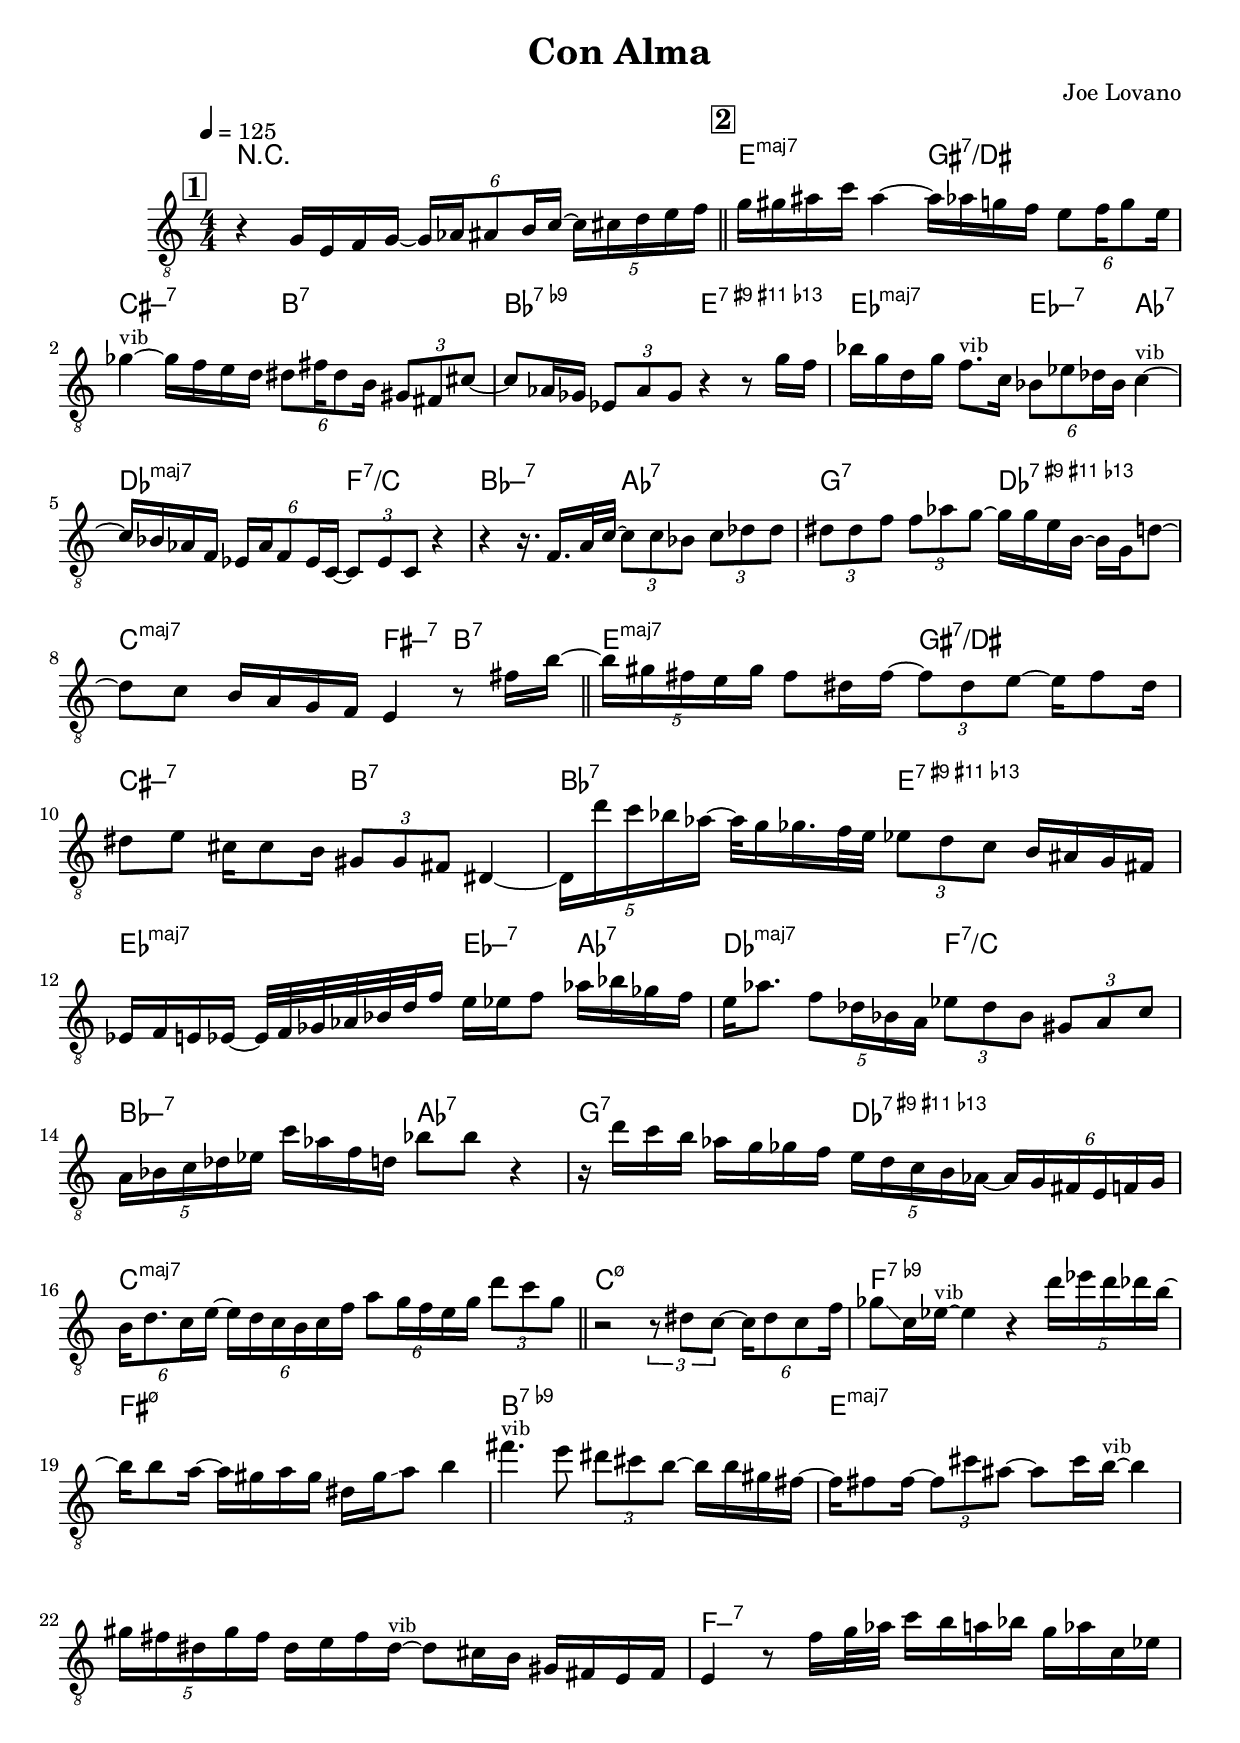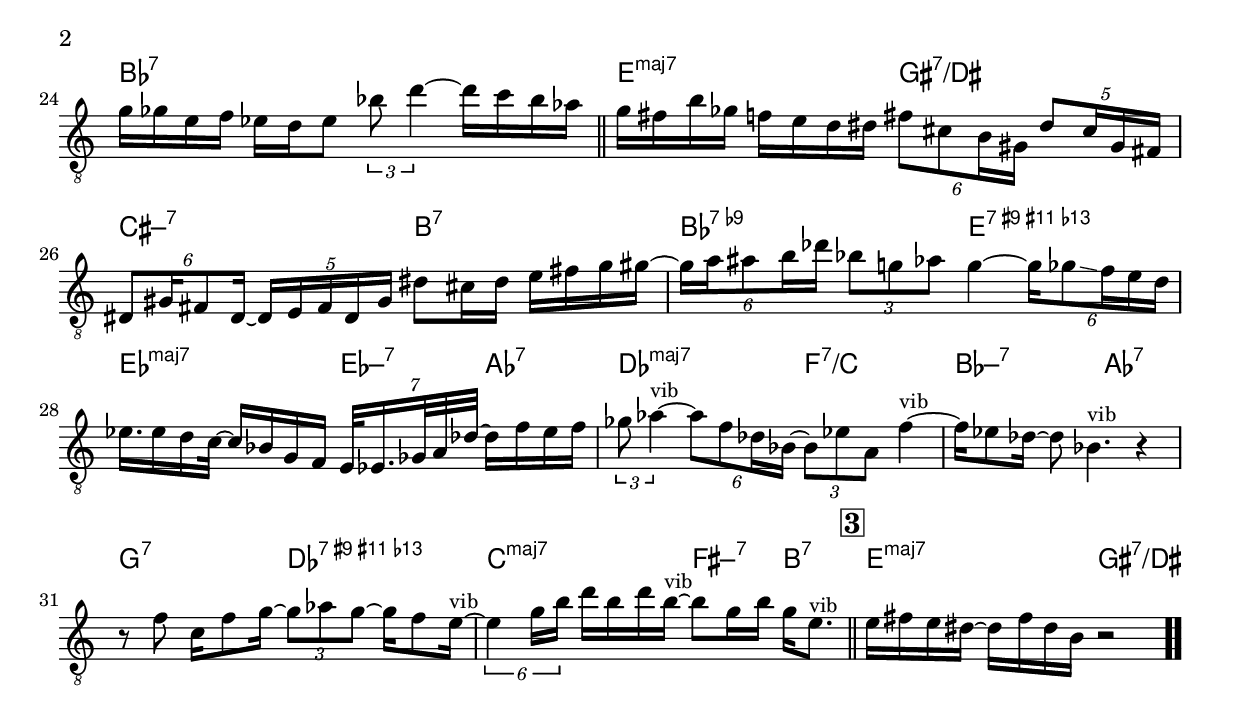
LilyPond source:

\version "2.13.2"

#(ly:set-option 'point-and-click #f)

\header {
  title = "Con Alma"
  composer = "Joe Lovano"
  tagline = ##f
}
global =
{
    \override Staff.TimeSignature #'style = #'()
    \time 4/4
    \clef "treble_8"
    \key c \major
    \override Rest #'direction = #'0
    \override MultiMeasureRest #'staff-position = #0
}
\score
{
<<
    \transpose c' c'

    \new ChordNames { \chords {
      \set majorSevenSymbol = \markup { "maj7" }
      \set minorChordModifier = \markup { \char ##x2013 }
      | r1 
      | e2:maj gis2:7/dis | cis2:min7 b2:7 | bes2:9- e2:13-.9+11+ | es2:maj es4:min7 aes4:7 | des2:maj f2:7/c | bes2:min7 aes2:7 | g2:7 des2:13-.9+11+ | c2:maj fis4:min7 b4:7 
      | e2:maj gis2:7/dis | cis2:min7 b2:7 | bes2:7 e2:13-.9+11+ | es2:maj es4:min7 aes4:7 | des2:maj f2:7/c | bes2:min7 aes2:7 | g2:7 des2:13-.9+11+ | c1:maj 
      | c1:min5-7 | f1:9- | fis1:min5-7 | b1:9- | e1:maj | s1 | f1:min7 | bes1:7 
      | e2:maj gis2:7/dis | cis2:min7 b2:7 | bes2:9- e2:13-.9+11+ | es2:maj es4:min7 aes4:7 | des2:maj f2:7/c | bes2:min7 aes2:7 | g2:7 des2:13-.9+11+ | c2:maj fis4:min7 b4:7 
      | e2:maj gis2:7/dis|
      }
      }

    \new Staff
    <<
    \transpose c' c'

    {
      \global
  		%\override Score.MetronomeMark #'transparent = ##t
  		%\override Score.MetronomeMark #'stencil = ##f
  		
  		\override HorizontalBracket #'direction = #UP
  		\override HorizontalBracket #'bracket-flare = #'(0 . 0)
  		
  		\override TextSpanner #'dash-fraction = #1.0
  		\override TextSpanner #'bound-details #'left #'text = \markup{ \concat{\draw-line #'(0 . -1.0) \draw-line #'(1.0 . 0) }}
  		\override TextSpanner #'bound-details #'right #'text = \markup{ \concat{ \draw-line #'(1.0 . 0) \draw-line #'(0 . -1.0) }}
          \set Score.markFormatter = #format-mark-box-numbers


      \tempo 4 = 125
      \set Score.currentBarNumber = #0
     
      \bar "||" \mark \default r4 g16 e16 f16 g16~ \tuplet 6/4 {g16 aes16 ais8 b16 c'16~} \tuplet 5/4 {c'16 cis'16 d'16 e'16 f'16} 
      \bar "||" \mark \default g'16 gis'16 ais'16 c''16 ais'4~ ais'16 aes'16 g'16 f'16 \tuplet 6/4 {e'8 f'16 g'8 e'16} 
      | ges'4~^\markup{\left-align \small vib} ges'16 f'16 e'16 d'16 \tuplet 6/4 {dis'8 fis'16 dis'8 b16} \tuplet 3/2 {gis8 fis8 cis'8~} 
      | cis'8 aes16 ges16 \tuplet 3/2 {es8 aes8 ges8} r4 r8 g'16 f'16 
      | bes'16 g'16 d'16 g'16 f'8.^\markup{\left-align \small vib} c'16 \tuplet 6/4 {bes8 es'8 des'16 bes16} c'4~^\markup{\left-align \small vib} 
      | c'16 bes16 aes16 f16 \tuplet 6/4 {es16 aes16 f8 es16 c16~} \tuplet 3/2 {c8 es8 c8} r4 
      | r4 r16. f16. a32 c'32~ \tuplet 3/2 {c'8 c'8 bes8} \tuplet 3/2 {c'8 des'8 des'8} 
      | \tuplet 3/2 {dis'8 dis'8 f'8} \tuplet 3/2 {f'8 aes'8 g'8~} g'16 g'16 e'16 b16~ b16 g16 d'8~ 
      | d'8 c'8 b16 a16 g16 f16 e4 r8 fis'16 b'16~ 
      \bar "||" \tuplet 5/4 {b'16 gis'16 fis'16 e'16 gis'16} fis'8 dis'16 fis'16~ \tuplet 3/2 {fis'8 dis'8 e'8~} e'16 fis'8 dis'16 
      | dis'8 e'8 cis'16 cis'8 b16 \tuplet 3/2 {gis8 gis8 fis8} dis4~ 
      | \tuplet 5/4 {dis16 d''16 c''16 bes'16 aes'16~} aes'32 g'16 ges'16. f'32 e'32 \tuplet 3/2 {es'8 d'8 c'8} b16 ais16 g16 fis16 
      | es16 f16 e16 es16~ es32 f32 ges32 aes32 bes32 d'32 f'16 e'16 es'16 f'8 aes'16 bes'16 ges'16 f'16 
      | e'16 aes'8. \tuplet 5/4 {f'8 des'16 bes16 a16} \tuplet 3/2 {es'8 des'8 bes8} \tuplet 3/2 {gis8 a8 c'8} 
      | \tuplet 5/4 {a16 bes16 c'16 des'16 es'16} c''16 aes'16 f'16 d'16 bes'8 bes'8 r4 
      | r16 d''16 c''16 b'16 aes'16 g'16 ges'16 f'16 \tuplet 5/4 {e'16 d'16 c'16 b16 aes16~} \tuplet 6/4 {aes16 g16 fis16 e16 f16 g16} 
      | \tuplet 6/4 {b16 d'8. c'16 e'16~} \tuplet 6/4 {e'16 d'16 c'16 b16 c'16 f'16} \tuplet 6/4 {a'8 g'16 f'16 e'16 g'16} \tuplet 3/2 {d''8 c''8 g'8} 
      \bar "||" r2 \tuplet 3/2 {r8 dis'8 c'8~} \tuplet 6/4 {c'16 dis'8 c'8 f'16} 
      | ges'8\glissando  c'16 es'16~^\markup{\left-align \small vib} es'4 r4 \tuplet 5/4 {d''16\glissando  es''16 d''16 des''16 b'16~} 
      | b'16 b'8 a'16~ a'16 gis'16 a'16 gis'16 dis'16 gis'16\glissando  a'8 b'4 
      | fis''4.^\markup{\left-align \small vib} e''8 \tuplet 3/2 {dis''8 cis''8 b'8~} b'16 b'16 gis'16 fis'16~ 
      | fis'16 fis'8 fis'16~ \tuplet 3/2 {fis'8 cis''8 ais'8~} ais'8 cis''16 b'16~^\markup{\left-align \small vib} b'4 
      | \tuplet 5/4 {gis'16 fis'16 dis'16 gis'16 fis'16} dis'16 e'16 fis'16 dis'16~^\markup{\left-align \small vib} dis'8 cis'16 b16 gis16 fis16 e16 fis16 
      | e4 r8 f'16 g'32 aes'32 c''16 b'16 a'16 bes'16 g'16 aes'16 c'16 es'16 
      | g'16 ges'16 e'16 f'16 es'16 d'16 es'8 \tuplet 3/2 {bes'8 d''4~} d''16 c''16 bes'16 aes'16 
      \bar "||" g'16 fis'16 b'16 ges'16 f'16 e'16 d'16 dis'16 \tuplet 6/4 {fis'8 cis'8 b16 gis16} \tuplet 5/4 {dis'8 cis'16 gis16 fis16} 
      | \tuplet 6/4 {dis8 gis16 fis8 dis16~} \tuplet 5/4 {dis16 e16 fis16 dis16 gis16} dis'8 cis'16 dis'16 e'16 fis'16 g'16 gis'16~ 
      | \tuplet 6/4 {gis'16 a'16 ais'8 b'16 des''16} \tuplet 3/2 {bes'8 g'8 aes'8} g'4~ \tuplet 6/4 {g'16 ges'8\glissando  f'16 e'16 d'16} 
      | es'16. es'16 d'16 c'32~ c'16 bes16 g16 f16 \tuplet 7/8 {e32 es16. ges32 a32 des'32~} des'16 f'16 es'16 f'16 
      | \tuplet 3/2 {ges'8 aes'4~^\markup{\left-align \small vib}} \tuplet 6/4 {aes'8 f'8 des'16 bes16~} \tuplet 3/2 {bes8 es'8 a8} f'4~^\markup{\left-align \small vib} 
      | f'16 es'8 des'16~ des'8 bes4.^\markup{\left-align \small vib} r4 
      | r8 f'8 c'16 f'8 g'16~ \tuplet 3/2 {g'8\glissando  aes'8 g'8~} g'16 f'8 e'16~^\markup{\left-align \small vib} 
      | \tuplet 6/4 {e'4 g'16 b'16} d''16 b'16 d''16 b'16~^\markup{\left-align \small vib} b'8 g'16 b'16 g'16 e'8.^\markup{\left-align \small vib} 
      \bar "||" \mark \default e'16 fis'16 e'16 dis'16~ dis'16 fis'16 dis'16 b16 r2\bar  ".."
    }
    >>
>>    
}
